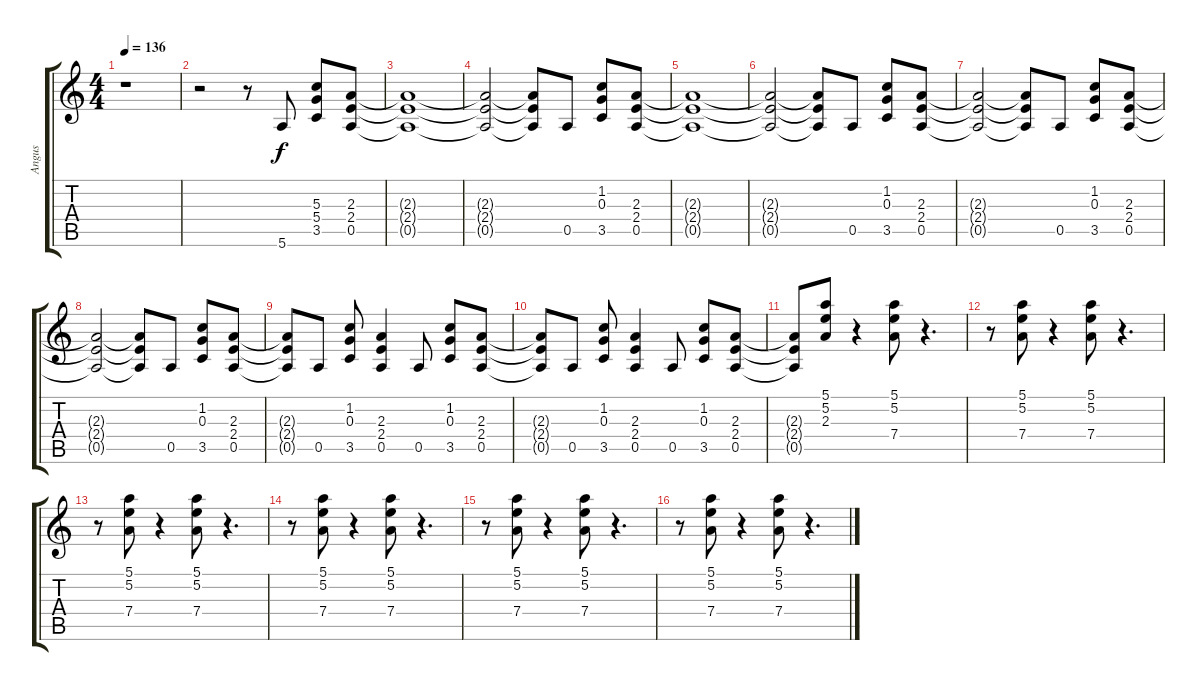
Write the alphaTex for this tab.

\track ("Angus" "Angus") {instrument distortionguitar}
\staff {score tabs}
\tuning (E4 B3 G3 D3 A2 E2) {hide}
\ts (4 4)
\tempo 136
\clef g2
\ks c
r.1{dy f instrument distortionguitar} |
r.2 r.8 5.6.8 (5.3 5.4 3.5).8 (2.3 2.4 0.5).8 |
(2.3{t} 2.4{t} 0.5{t}).1 |
(2.3{t} 2.4{t} 0.5{t}).2 (2.3{t} 2.4{t} 0.5{t}).8 0.5.8 (1.2 0.3 3.5).8 (2.3 2.4 0.5).8 |
(2.3{t} 2.4{t} 0.5{t}).1 |
(2.3{t} 2.4{t} 0.5{t}).2 (2.3{t} 2.4{t} 0.5{t}).8 0.5.8 (1.2 0.3 3.5).8 (2.3 2.4 0.5).8 |
(2.3{t} 2.4{t} 0.5{t}).2 (2.3{t} 2.4{t} 0.5{t}).8 0.5.8 (1.2 0.3 3.5).8 (2.3 2.4 0.5).8 |
(2.3{t} 2.4{t} 0.5{t}).2 (2.3{t} 2.4{t} 0.5{t}).8 0.5.8 (1.2 0.3 3.5).8 (2.3 2.4 0.5).8 |
(2.3{t} 2.4{t} 0.5{t}).8 0.5.8 (1.2 0.3 3.5).8 (2.3 2.4 0.5).4 0.5.8 (1.2 0.3 3.5).8 (2.3 2.4 0.5).8 |
(2.3{t} 2.4{t} 0.5{t}).8 0.5.8 (1.2 0.3 3.5).8 (2.3 2.4 0.5).4 0.5.8 (1.2 0.3 3.5).8 (2.3 2.4 0.5).8 |
(2.3{t} 2.4{t} 0.5{t}).8 (5.1 5.2 2.3).8 r.4 (5.1 5.2 7.4).8 r.4{d} |
r.8 (5.1 5.2 7.4).8 r.4 (5.1 5.2 7.4).8 r.4{d} |
r.8 (5.1 5.2 7.4).8 r.4 (5.1 5.2 7.4).8 r.4{d} |
r.8 (5.1 5.2 7.4).8 r.4 (5.1 5.2 7.4).8 r.4{d} |
r.8 (5.1 5.2 7.4).8 r.4 (5.1 5.2 7.4).8 r.4{d} |
r.8 (5.1 5.2 7.4).8 r.4 (5.1 5.2 7.4).8 r.4{d}
